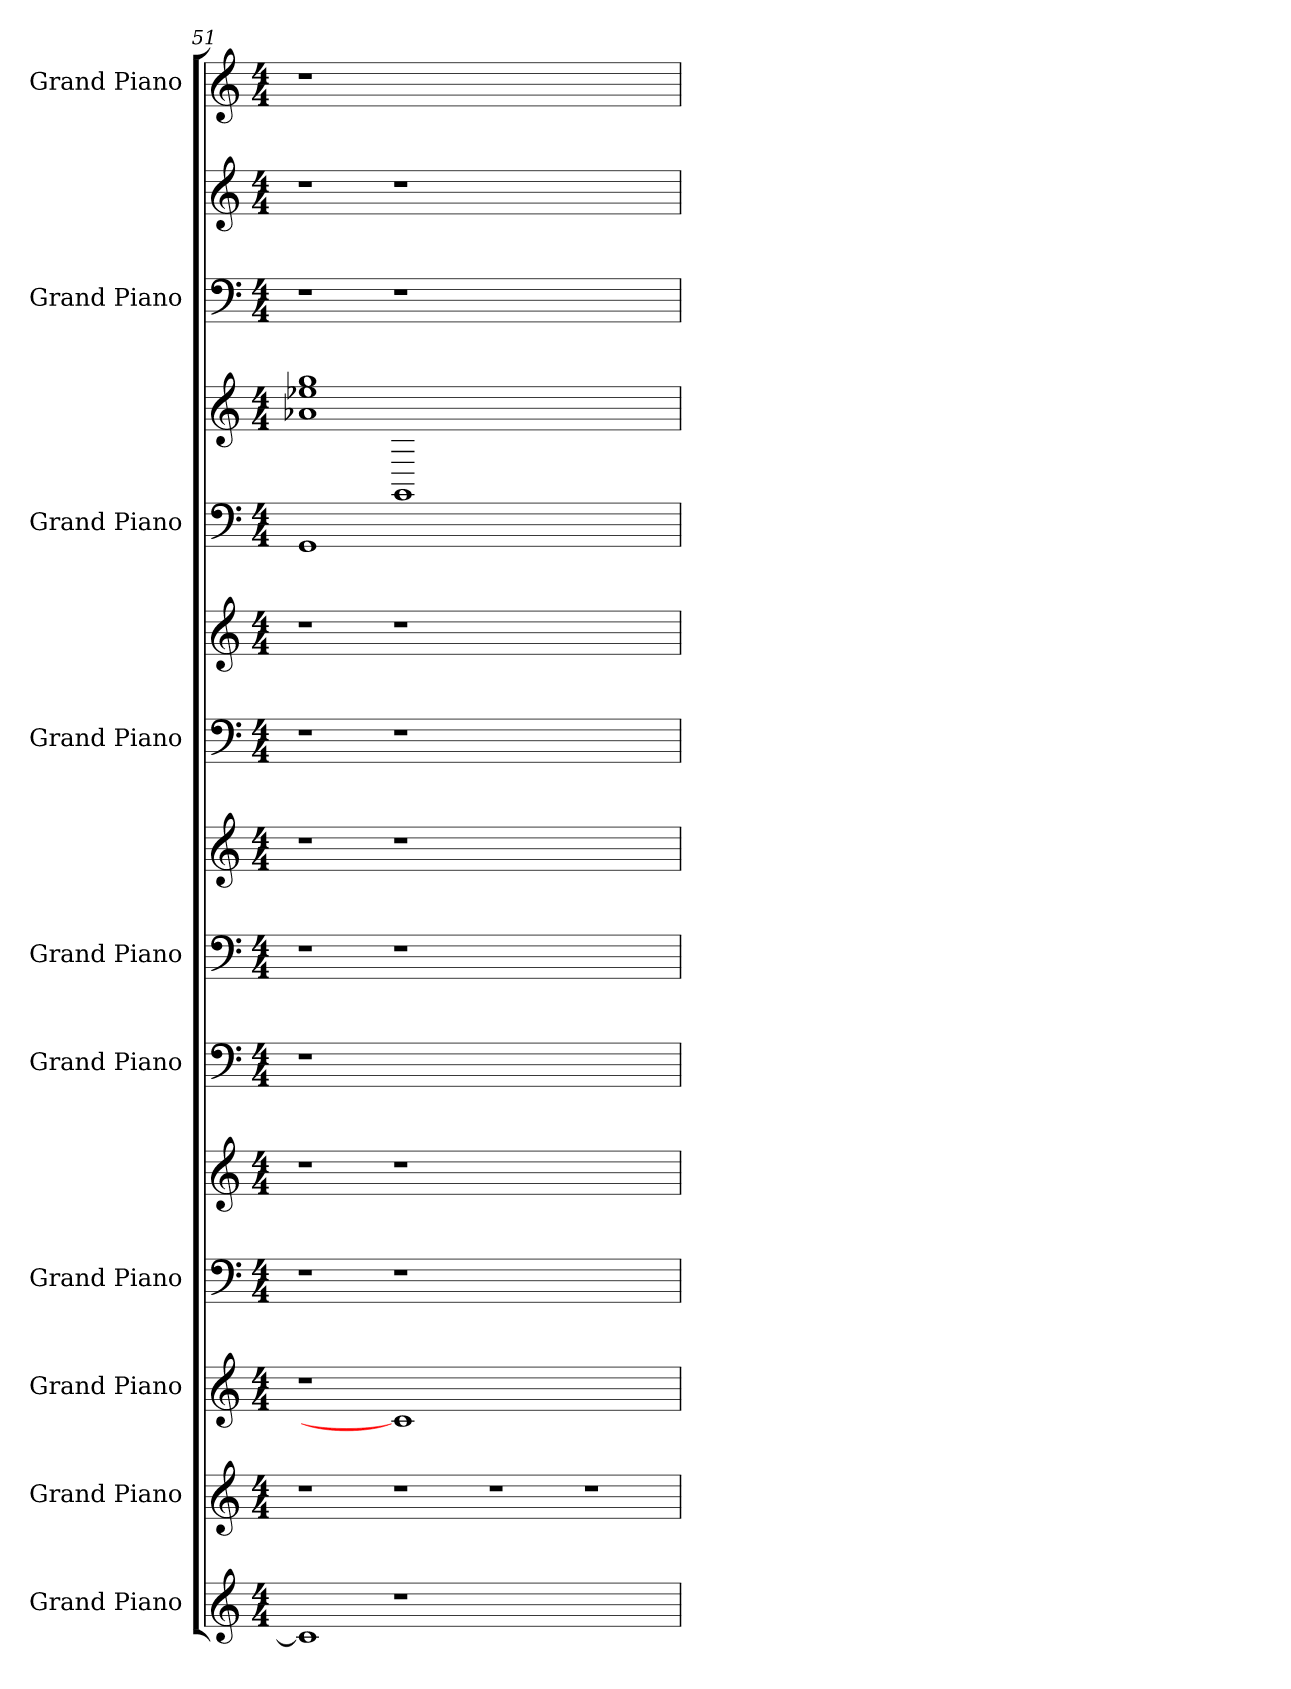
**kern	**kern	**kern	**kern	**kern	**kern	**kern	**kern	**kern	**kern	**kern	**kern	**kern	**kern	**kern
*part10	*part9	*part8	*part7	*part7	*part6	*part5	*part5	*part4	*part4	*part3	*part3	*part2	*part2	*part1
*staff15	*staff14	*staff13	*staff12	*staff11	*staff10	*staff9	*staff8	*staff7	*staff6	*staff5	*staff4	*staff3	*staff2	*staff1
*I"Grand Piano	*I"Grand Piano	*I"Grand Piano	*I"Grand Piano	*	*I"Grand Piano	*I"Grand Piano	*	*I"Grand Piano	*	*I"Grand Piano	*	*I"Grand Piano	*	*I"Grand Piano
*clefG2	*clefG2	*clefG2	*clefF4	*clefG2	*clefF4	*clefF4	*clefG2	*clefF4	*clefG2	*clefF4	*clefG2	*clefF4	*clefG2	*clefG2
*k[]	*k[]	*k[]	*k[]	*k[]	*k[]	*k[]	*k[]	*k[]	*k[]	*k[]	*k[]	*k[]	*k[]	*k[]
*C:	*C:	*C:	*C:	*C:	*C:	*C:	*C:	*C:	*C:	*C:	*C:	*C:	*C:	*C:
*M4/4	*M4/4	*M4/4	*M4/4	*M4/4	*M4/4	*M4/4	*M4/4	*M4/4	*M4/4	*M4/4	*M4/4	*M4/4	*M4/4	*M4/4
=51	=51	=51	=51	=51	=51	=51	=51	=51	=51	=51	=51	=51	=51	=51
1c]	1r	1r	1r	1r	1r	1r	1r	1r	1r	1GG	1a-X 1ee-X 1gg	1r	1r	1r
1r	1r	1c]	1r	1r	0.ryy	1r	1r	1r	1r	0.ryy	1GG	1r	1r	0.ryy
0ryy	1r	0ryy	0ryy	0ryy	.	0ryy	0ryy	0ryy	0ryy	.	0ryy	0ryy	0ryy	.
.	1r	.	.	.	.	.	.	.	.	.	.	.	.	.
=	=	=	=	=	=	=	=	=	=	=	=	=	=	=
*-	*-	*-	*-	*-	*-	*-	*-	*-	*-	*-	*-	*-	*-	*-
